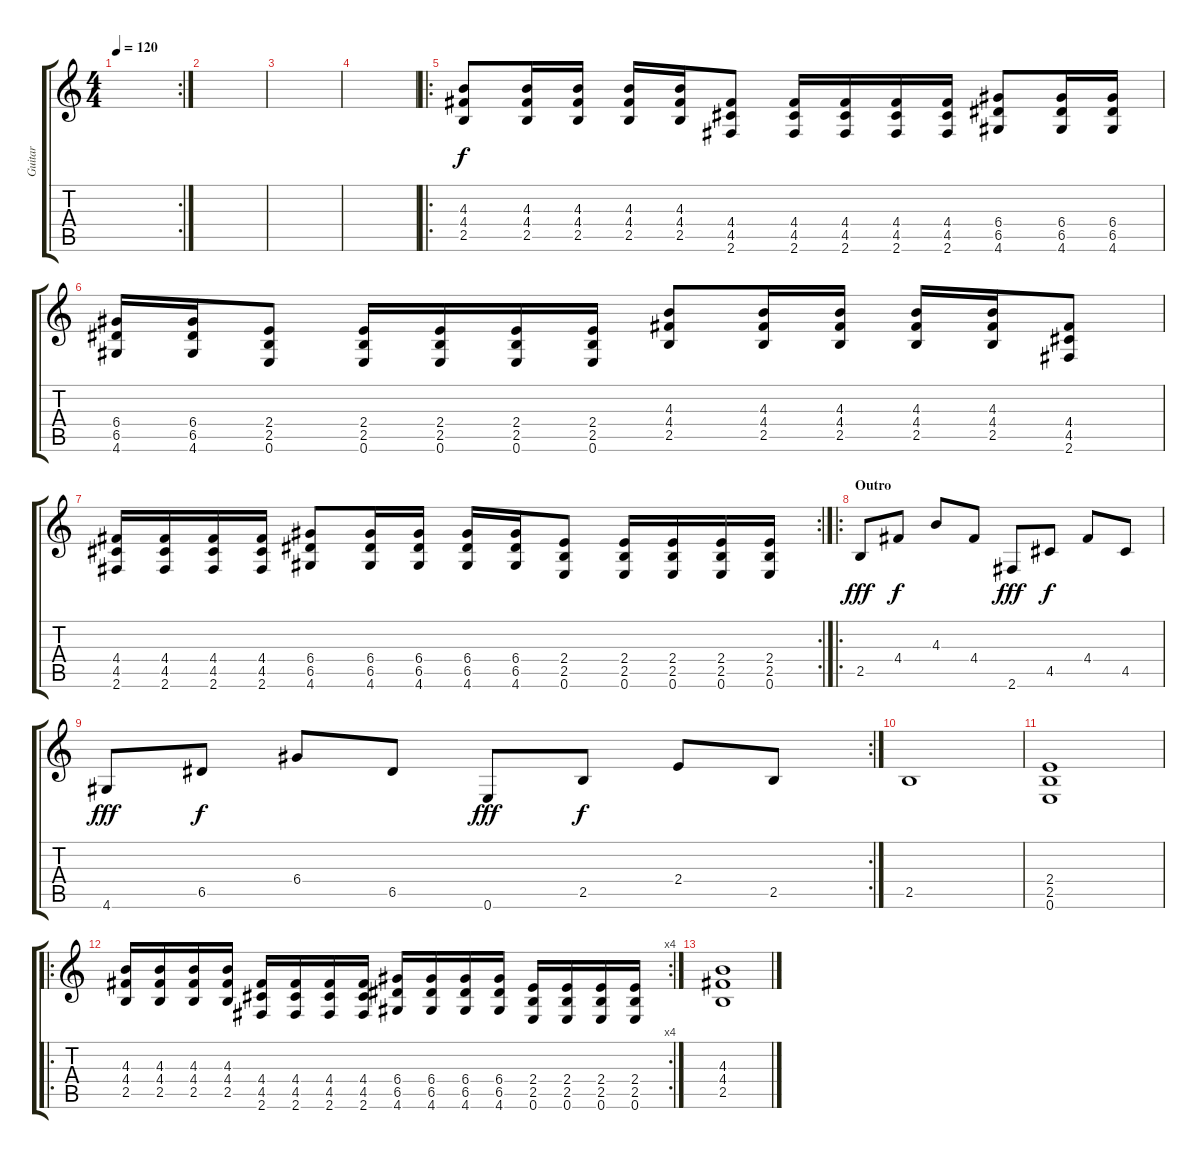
\track ("Guitar" "Guitar") {instrument distortionguitar}
\staff {score tabs}
\tuning (E4 B3 G3 D3 A2 E2) {hide}
\rc 2
\ts (4 4)
\tempo 120
\clef g2
\ks c
|
|
|
|
\ro
(4.3 4.4 2.5).8 (4.3 4.4 2.5).16 (4.3 4.4 2.5).16 (4.3 4.4 2.5).16 (4.3 4.4 2.5).16 (4.4 4.5 2.6).8 (4.4 4.5 2.6).16 (4.4 4.5 2.6).16 (4.4 4.5 2.6).16 (4.4 4.5 2.6).16 (6.4 6.5 4.6).8 (6.4 6.5 4.6).16 (6.4 6.5 4.6).16 |
(6.4 6.5 4.6).16 (6.4 6.5 4.6).16 (2.4 2.5 0.6).8 (2.4 2.5 0.6).16 (2.4 2.5 0.6).16 (2.4 2.5 0.6).16 (2.4 2.5 0.6).16 (4.3 4.4 2.5).8 (4.3 4.4 2.5).16 (4.3 4.4 2.5).16 (4.3 4.4 2.5).16 (4.3 4.4 2.5).16 (4.4 4.5 2.6).8 |
\rc 2
(4.4 4.5 2.6).16 (4.4 4.5 2.6).16 (4.4 4.5 2.6).16 (4.4 4.5 2.6).16 (6.4 6.5 4.6).8 (6.4 6.5 4.6).16 (6.4 6.5 4.6).16 (6.4 6.5 4.6).16 (6.4 6.5 4.6).16 (2.4 2.5 0.6).8 (2.4 2.5 0.6).16 (2.4 2.5 0.6).16 (2.4 2.5 0.6).16 (2.4 2.5 0.6).16 |
\ro
\section ("" "Outro")
2.5.8{dy fff} 4.4.8{dy f} 4.3.8 4.4.8 2.6.8{dy fff} 4.5.8{dy f} 4.4.8 4.5.8 |
\rc 2
4.6.8{dy fff} 6.5.8{dy f} 6.4.8 6.5.8 0.6.8{dy fff} 2.5.8{dy f} 2.4.8 2.5.8 |
2.5.1 |
(2.4 2.5 0.6).1 |
\ro
\rc 4
(4.3 4.4 2.5).16{instrument distortionguitar} (4.3 4.4 2.5).16 (4.3 4.4 2.5).16 (4.3 4.4 2.5).16 (4.4 4.5 2.6).16 (4.4 4.5 2.6).16 (4.4 4.5 2.6).16 (4.4 4.5 2.6).16 (6.4 6.5 4.6).16 (6.4 6.5 4.6).16 (6.4 6.5 4.6).16 (6.4 6.5 4.6).16 (2.4 2.5 0.6).16 (2.4 2.5 0.6).16 (2.4 2.5 0.6).16 (2.4 2.5 0.6).16 |
(4.3 4.4 2.5).1
